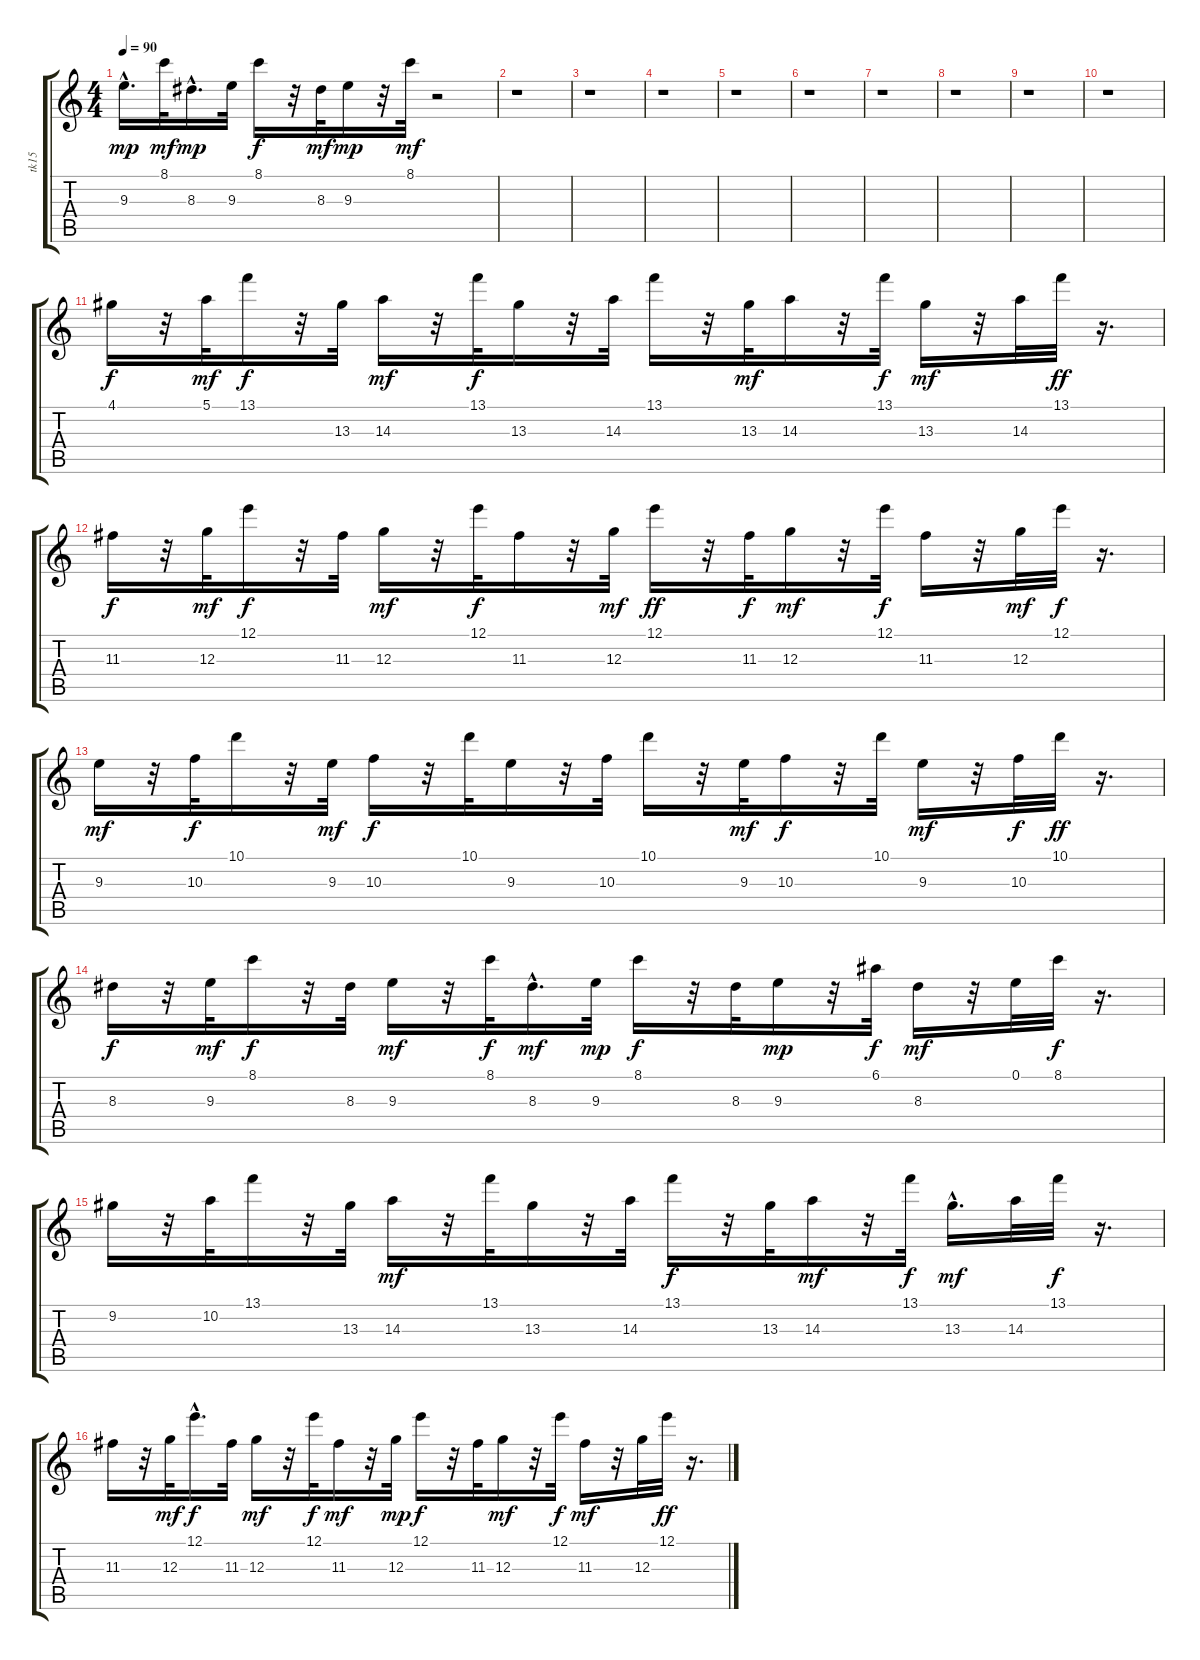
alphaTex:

\track ("tk15" "tk15") {instrument banjo}
\staff {score tabs}
\tuning (E4 B3 G3 D3 A2 E2) {hide}
\displaytranspose 12
\ts (4 4)
\tempo 90
\clef g2
\ks c
9.3{hac}.16{d dy mp} 8.1.32{dy mf} 8.3{hac}.16{d dy mp} 9.3.32 8.1.16{dy f} r.32 8.3.32{dy mf} 9.3.16{dy mp} r.32 8.1.32{dy mf} r.2 |
r.1 |
r.1 |
r.1 |
r.1 |
r.1 |
r.1 |
r.1 |
r.1 |
r.1 |
4.1.16{dy f} r.32 5.1.32{dy mf} 13.1.16{dy f} r.32 13.3.32 14.3.16{dy mf} r.32 13.1.32{dy f} 13.3.16 r.32 14.3.32 13.1.16 r.32 13.3.32{dy mf} 14.3.16 r.32 13.1.32{dy f} 13.3.16{dy mf} r.32 14.3.32 13.1.32{dy ff} r.16{d} |
11.3.16{dy f} r.32 12.3.32{dy mf} 12.1.16{dy f} r.32 11.3.32 12.3.16{dy mf} r.32 12.1.32{dy f} 11.3.16 r.32 12.3.32{dy mf} 12.1.16{dy ff} r.32 11.3.32{dy f} 12.3.16{dy mf} r.32 12.1.32{dy f} 11.3.16 r.32 12.3.32{dy mf} 12.1.32{dy f} r.16{d} |
9.3.16{dy mf} r.32 10.3.32{dy f} 10.1.16 r.32 9.3.32{dy mf} 10.3.16{dy f} r.32 10.1.32 9.3.16 r.32 10.3.32 10.1.16 r.32 9.3.32{dy mf} 10.3.16{dy f} r.32 10.1.32 9.3.16{dy mf} r.32 10.3.32{dy f} 10.1.32{dy ff} r.16{d} |
8.3.16{dy f} r.32 9.3.32{dy mf} 8.1.16{dy f} r.32 8.3.32 9.3.16{dy mf} r.32 8.1.32{dy f} 8.3{hac}.16{d dy mf} 9.3.32{dy mp} 8.1.16{dy f} r.32 8.3.32 9.3.16{dy mp} r.32 6.1.32{dy f} 8.3.16{dy mf} r.32 0.1.32 8.1.32{dy f} r.16{d} |
9.2.16 r.32 10.2.32 13.1.16 r.32 13.3.32 14.3.16{dy mf} r.32 13.1.32 13.3.16 r.32 14.3.32 13.1.16{dy f} r.32 13.3.32 14.3.16{dy mf} r.32 13.1.32{dy f} 13.3{hac}.16{d dy mf} 14.3.32 13.1.32{dy f} r.16{d} |
11.3.16 r.32 12.3.32{dy mf} 12.1{hac}.16{d dy f} 11.3.32 12.3.16{dy mf} r.32 12.1.32{dy f} 11.3.16{dy mf} r.32 12.3.32{dy mp} 12.1.16{dy f} r.32 11.3.32 12.3.16{dy mf} r.32 12.1.32{dy f} 11.3.16{dy mf} r.32 12.3.32 12.1.32{dy ff} r.16{d}
